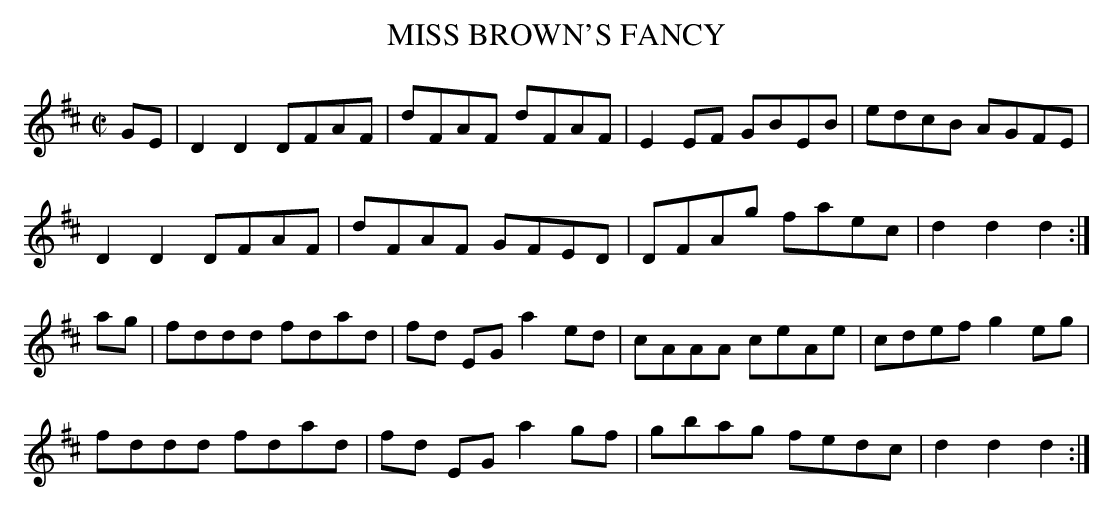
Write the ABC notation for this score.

X:1
T:MISS BROWN'S FANCY
L:1/8
M:C|
L:1/8
K:D
GE|D2D2 DFAF|dFAF dFAF|E2EF GBEB|edcB AGFE|
D2D2 DFAF|dFAF GFED|DFAg faec|d2d2d2:|
ag|fddd fdad|fd EG a2ed|cAAA ceAe|cdef g2eg|
fddd fdad|fd EG a2gf|gbag fedc|d2d2d2:|
